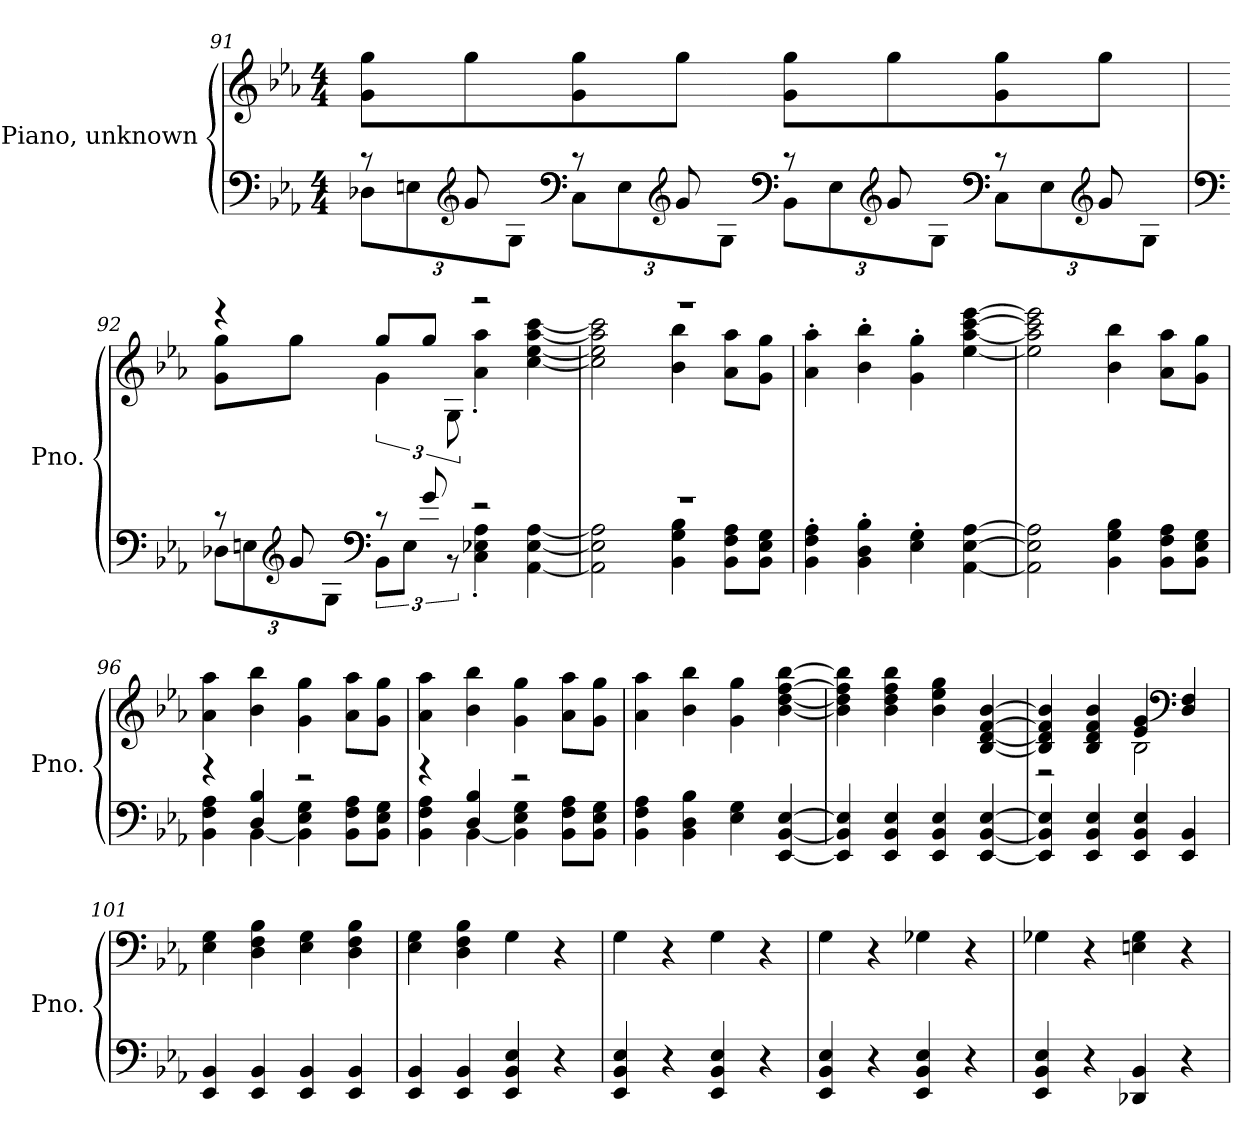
**kern	**kern
*part1	*part1
*staff2	*staff1
*I"Piano, unknown	*
*I'Pno.	*
!!LO:LB:g=z
*clefF4	*clefG2
*k[b-e-a-]	*k[b-e-a-]
*M4/4	*M4/4
=91	=91
*^	*
*	*Xbrackettup	*
8r	12D-X\L	8g\ 8gg\L
.	12En\	.
*clefG2	*	*
8g/	.	8gg\
.	12G\J	.
*clefF4	*	*
8r	12C\L	8g\ 8gg\
.	12E\	.
*clefG2	*	*
8g/	.	8gg\J
.	12G\J	.
*clefF4	*	*
8r	12BB-\L	8g\ 8gg\L
.	12E\	.
*clefG2	*	*
8g/	.	8gg\
.	12G\J	.
*clefF4	*	*
8r	12C\L	8g\ 8gg\
.	12E\	.
*clefG2	*	*
8g/	.	8gg\J
.	12G\J	.
!!LO:LB:g=z
=92	=92	=92
*clefF4	*	*
*	*	*^
8r	12D-X\L	4r	8g\ 8gg\L
.	12En\	.	.
*clefG2	*	*	*
8g/	.	.	8gg\J
.	12G\J	.	.
*clefF4	*	*	*
*	*brackettup	*	*
8r	12BB-\L	8gg/L	6g\
.	12E\J	.	.
8g/	.	8gg/J	.
.	12r	.	12G\
2r	4C\' 4E-X\' 4A-\'	2r	4a-\' 4aa-\'
.	[4AA-\ [4E-\ [4A-\	.	[4cc\ [4ee-\ [4aa-\ [4ccc\
=93	=93	=93	=93
1r	2AA-\] 2E-\] 2A-\]	1r	2cc\] 2ee-\] 2aa-\] 2ccc\]
.	4BB-\ 4G\ 4B-\	.	4b-\ 4bb-\
.	8BB-\ 8F\ 8A-\L	.	8a-\ 8aa-\L
.	8BB-\ 8E-\ 8G\J	.	8g\ 8gg\J
*v	*v	*	*
*	*v	*v
=94	=94
4BB-\' 4F\' 4A-\'	4a-\' 4aa-\'
4BB-\' 4D\' 4B-\'	4b-\' 4bb-\'
4E-\' 4G\'	4g\' 4gg\'
[4AA-\ [4E-\ [4A-\	[4ee-\ [4aa-\ [4ccc\ [4eee-\
=95	=95
2AA-\] 2E-\] 2A-\]	2ee-\] 2aa-\] 2ccc\] 2eee-\]
4BB-\ 4G\ 4B-\	4b-\ 4bb-\
8BB-\ 8F\ 8A-\L	8a-\ 8aa-\L
8BB-\ 8E-\ 8G\J	8g\ 8gg\J
=96	=96
*^	*
4r	4BB-\ 4F\ 4A-\	4a-\ 4aa-\
4D/ 4B-/	[4BB-\	4b-\ 4bb-\
2r	4BB-\] 4E-\ 4G\	4g\ 4gg\
.	8BB-\ 8F\ 8A-\L	8a-\ 8aa-\L
.	8BB-\ 8E-\ 8G\J	8g\ 8gg\J
!!LO:LB:g=z
=97	=97	=97
4r	4BB-\ 4F\ 4A-\	4a-\ 4aa-\
4D/ 4B-/	[4BB-\	4b-\ 4bb-\
2r	4BB-\] 4E-\ 4G\	4g\ 4gg\
.	8BB-\ 8F\ 8A-\L	8a-\ 8aa-\L
.	8BB-\ 8E-\ 8G\J	8g\ 8gg\J
*v	*v	*
=98	=98
4BB-\ 4F\ 4A-\	4a-\ 4aa-\
4BB-\ 4D\ 4B-\	4b-\ 4bb-\
4E-\ 4G\	4g\ 4gg\
[4EE-/ [4BB-/ [4E-/	[4b-\ [4dd\ [4ff\ [4bb-\
=99	=99
4EE-/] 4BB-/] 4E-/]	4b-\] 4dd\] 4ff\] 4bb-\]
4EE-/ 4BB-/ 4E-/	4b-\ 4dd\ 4ff\ 4bb-\
4EE-/ 4BB-/ 4E-/	4b-\ 4ee-\ 4gg\
[4EE-/ [4BB-/ [4E-/	[4B-/ [4d/ [4f/ [4b-/
=100	=100
*	*^
4EE-/] 4BB-/] 4E-/]	4B-/] 4d/] 4f/] 4b-/]	2r
4EE-/ 4BB-/ 4E-/	4B-/ 4d/ 4f/ 4b-/	.
4EE-/ 4BB-/ 4E-/	4e-/ 4g/	2B-\
*	*clefF4	*
4EE-/ 4BB-/	4D/ 4F/	.
*	*v	*v
=101	=101
4EE-/ 4BB-/	4E-\ 4G\
4EE-/ 4BB-/	4D\ 4F\ 4B-\
4EE-/ 4BB-/	4E-\ 4G\
4EE-/ 4BB-/	4D\ 4F\ 4B-\
=102	=102
4EE-/ 4BB-/	4E-\ 4G\
4EE-/ 4BB-/	4D\ 4F\ 4B-\
4EE-/ 4BB-/ 4E-/	4G\
4r	4r
=103	=103
4EE-/ 4BB-/ 4E-/	4G\
4r	4r
4EE-/ 4BB-/ 4E-/	4G\
4r	4r
!!LO:PB:g=z
=104	=104
4EE-/ 4BB-/ 4E-/	4G\
4r	4r
4EE-/ 4BB-/ 4E-/	4G-X\
4r	4r
=105	=105
4EE-/ 4BB-/ 4E-/	4G-X\
4r	4r
4DD-X/ 4BB-/	4En\ 4G-\
4r	4r
=	=
*-	*-
